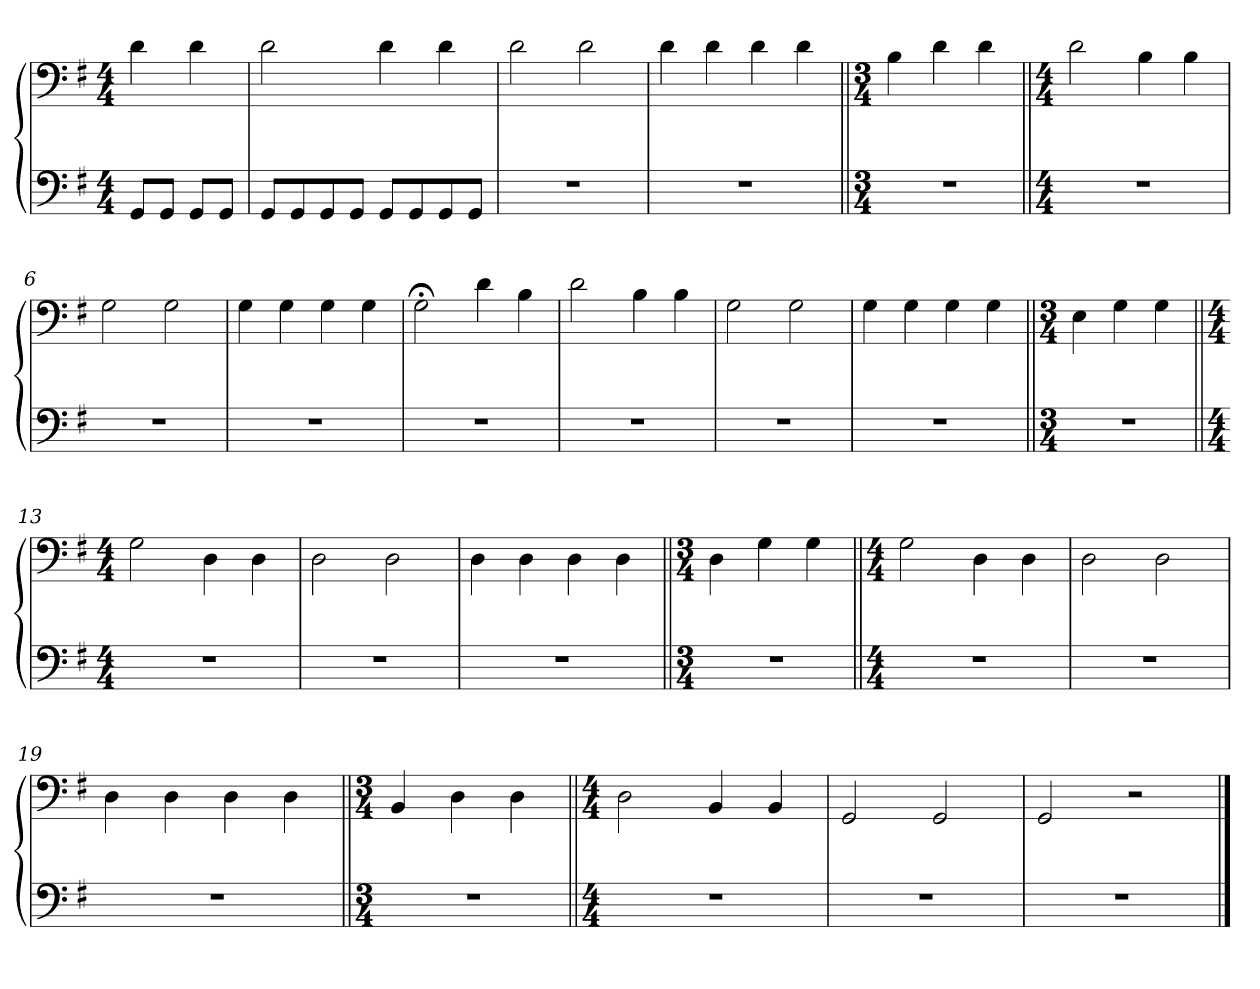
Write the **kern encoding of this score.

**kern	**kern
*part1	*part1
*staff2	*staff1
*clefF4	*clefF4
*k[f#]	*k[f#]
*M4/4	*M4/4
=	=
8GG/L	4d\
8GG/J	.
8GG/L	4d\
8GG/J	.
=1	=1
8GG/L	2d\
8GG/	.
8GG/	.
8GG/J	.
8GG/L	4d\
8GG/	.
8GG/	4d\
8GG/J	.
=2	=2
1r	2d\
.	2d\
=3	=3
1r	4d\
.	4d\
.	4d\
.	4d\
=4||	=4||
*M3/4	*M3/4
2.r	4B\
.	4d\
.	4d\
=5||	=5||
*M4/4	*M4/4
1r	2d\
.	4B\
.	4B\
=6	=6
1r	2G\
.	2G\
=7	=7
1r	4G\
.	4G\
.	4G\
.	4G\
=8	=8
1r	2G;<\
.	4d\
.	4B\
=9	=9
1r	2d\
.	4B\
.	4B\
=10	=10
1r	2G\
.	2G\
=11	=11
1r	4G\
.	4G\
.	4G\
.	4G\
=12||	=12||
*M3/4	*M3/4
2.r	4E\
.	4G\
.	4G\
=13||	=13||
*M4/4	*M4/4
1r	2G\
.	4D\
.	4D\
=14	=14
1r	2D\
.	2D\
=15	=15
1r	4D\
.	4D\
.	4D\
.	4D\
=16||	=16||
*M3/4	*M3/4
2.r	4D\
.	4G\
.	4G\
=17||	=17||
*M4/4	*M4/4
1r	2G\
.	4D\
.	4D\
=18	=18
1r	2D\
.	2D\
=19	=19
1r	4D\
.	4D\
.	4D\
.	4D\
=20||	=20||
*M3/4	*M3/4
2.r	4BB/
.	4D\
.	4D\
=21||	=21||
*M4/4	*M4/4
1r	2D\
.	4BB/
.	4BB/
=22	=22
1r	2GG/
.	2GG/
=23	=23
1r	2GG/
.	2r
==	==
*-	*-
